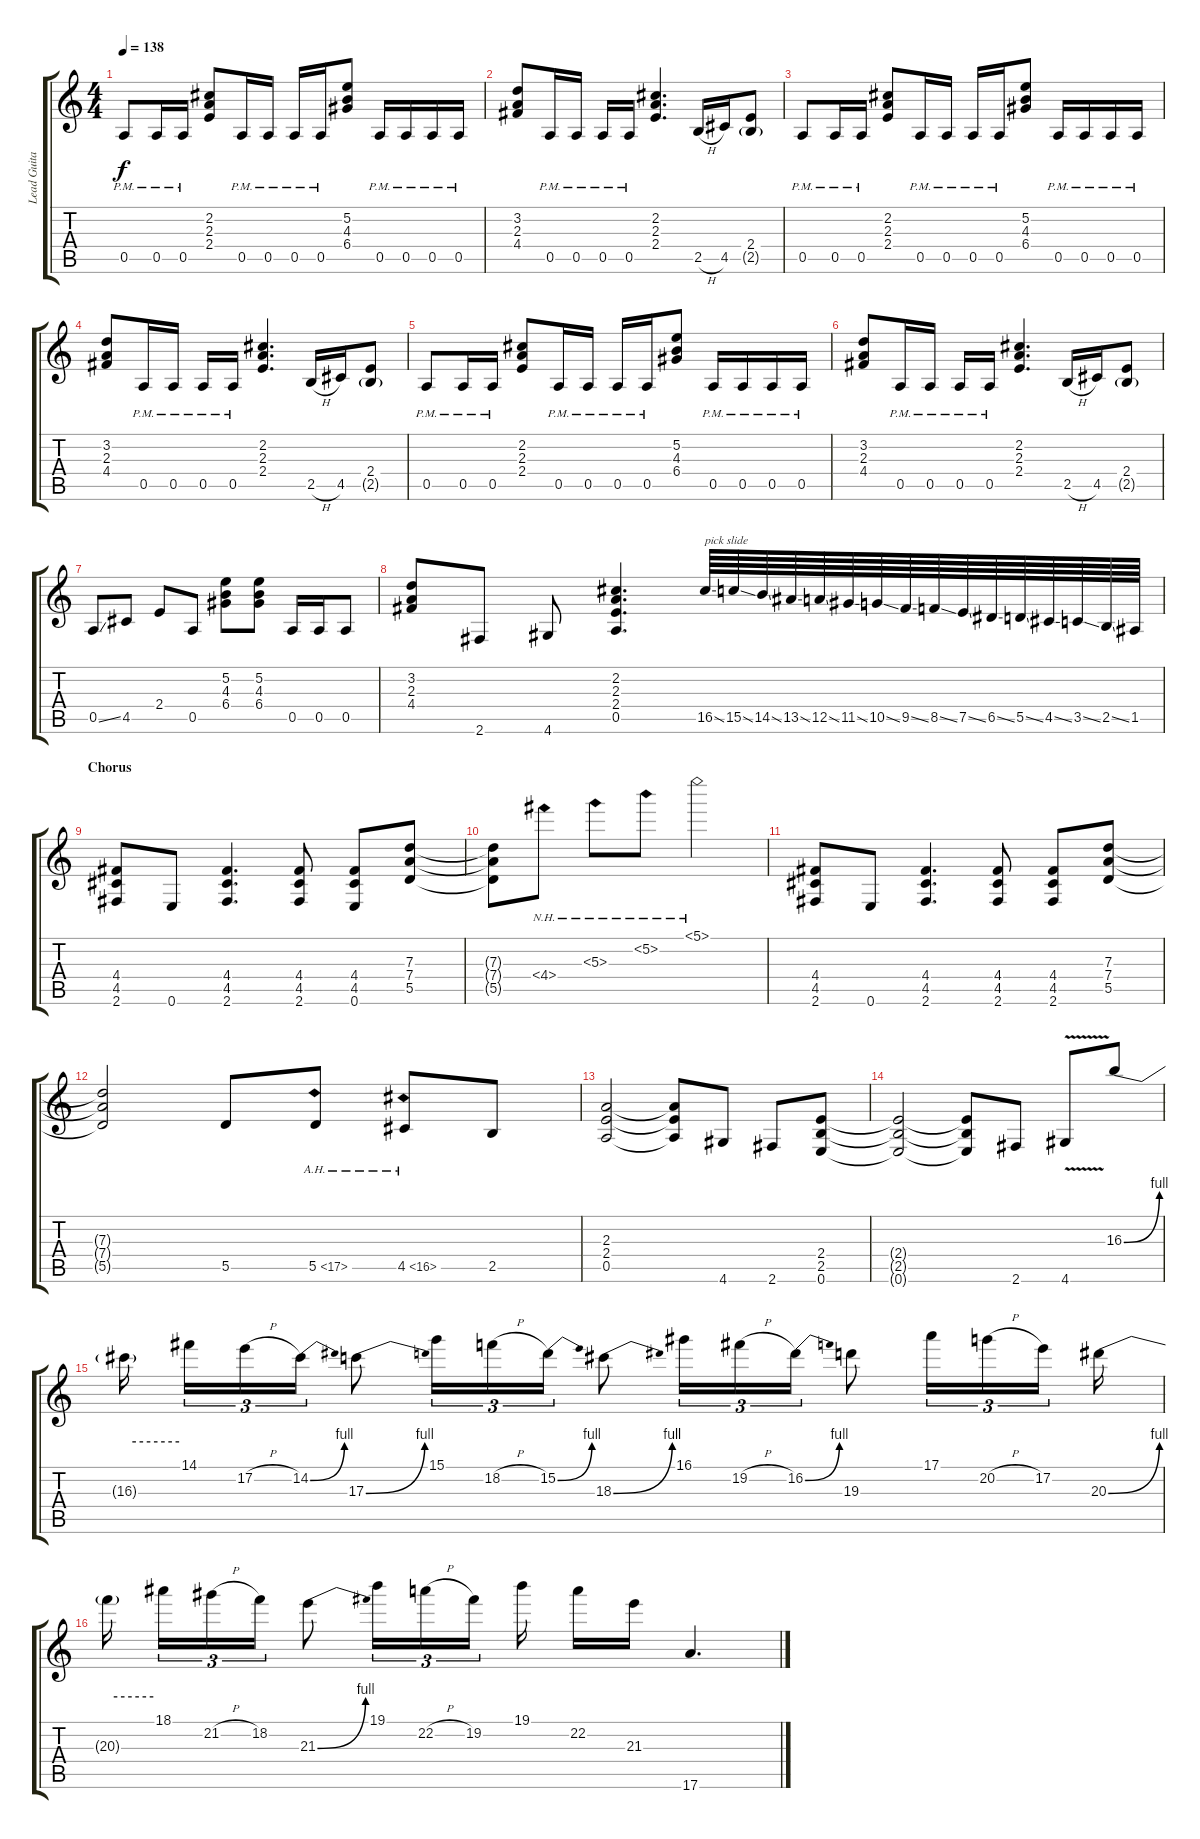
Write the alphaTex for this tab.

\track ("Lead Guitar" "Lead Guita") {instrument distortionguitar}
\staff {score tabs}
\tuning (E4 B3 G3 D3 A2 E2) {hide}
\ts (4 4)
\tempo 138
\clef g2
\ks c
0.5{pm}.8{dy f} 0.5{pm}.16 0.5{pm}.16 (2.2 2.3 2.4).8 0.5{pm}.16 0.5{pm}.16 0.5{pm}.16 0.5{pm}.16 (5.2 4.3 6.4).8 0.5{pm}.16 0.5{pm}.16 0.5{pm}.16 0.5{pm}.16 |
(3.2 2.3 4.4).8 0.5{pm}.16 0.5{pm}.16 0.5{pm}.16 0.5{pm}.16 (2.2 2.3 2.4).4{d} 2.5{h}.16 4.5.16 (2.4 2.5{g}).8 |
0.5{pm}.8 0.5{pm}.16 0.5{pm}.16 (2.2 2.3 2.4).8 0.5{pm}.16 0.5{pm}.16 0.5{pm}.16 0.5{pm}.16 (5.2 4.3 6.4).8 0.5{pm}.16 0.5{pm}.16 0.5{pm}.16 0.5{pm}.16 |
(3.2 2.3 4.4).8 0.5{pm}.16 0.5{pm}.16 0.5{pm}.16 0.5{pm}.16 (2.2 2.3 2.4).4{d} 2.5{h}.16 4.5.16 (2.4 2.5{g}).8 |
0.5{pm}.8 0.5{pm}.16 0.5{pm}.16 (2.2 2.3 2.4).8 0.5{pm}.16 0.5{pm}.16 0.5{pm}.16 0.5{pm}.16 (5.2 4.3 6.4).8 0.5{pm}.16 0.5{pm}.16 0.5{pm}.16 0.5{pm}.16 |
(3.2 2.3 4.4).8 0.5{pm}.16 0.5{pm}.16 0.5{pm}.16 0.5{pm}.16 (2.2 2.3 2.4).4{d} 2.5{h}.16 4.5.16 (2.4 2.5{g}).8 |
0.5{ss}.8 4.5.8 2.4.8 0.5.8 (5.2 4.3 6.4).8 (5.2 4.3 6.4).8 0.5.16 0.5.16 0.5.8 |
(3.2 2.3 4.4).8 2.6.8 4.6.8 (2.2 2.3 2.4 0.5).4{d} 16.5{ss}.64{txt "pick slide"} 15.5{ss}.64 14.5{ss}.64 13.5{ss}.64 12.5{ss}.64 11.5{ss}.64 10.5{ss}.64 9.5{ss}.64 8.5{ss}.64 7.5{ss}.64 6.5{ss}.64 5.5{ss}.64 4.5{ss}.64 3.5{ss}.64 2.5{ss}.64 1.5.64 |
\section ("" "Chorus")
(4.4 4.5 2.6).8 0.6.8 (4.4 4.5 2.6).4{d} (4.4 4.5 2.6).8 (4.4 4.5 0.6).8 (7.3 7.4 5.5).8 |
(7.3{t} 7.4{t} 5.5{t}).8 4.4{nh}.8 5.3{nh}.8 5.2{nh}.8 5.1{nh}.2 |
(4.4 4.5 2.6).8 0.6.8 (4.4 4.5 2.6).4{d} (4.4 4.5 2.6).8 (4.4 4.5 2.6).8 (7.3 7.4 5.5).8 |
(7.3{t} 7.4{t} 5.5{t}).2 5.5.8 5.5{ah 12}.8 4.5{ah 12}.8 2.5.8 |
(2.3 2.4 0.5).2 (2.3{t} 2.4{t} 0.5{t}).8 4.6.8 2.6.8 (2.4 2.5 0.6).8 |
(2.4{t} 2.5{t} 0.6{t}).2 (2.4{t} 2.5{t} 0.6{t}).8 2.6.8 4.6{v}.8 16.3{be (bend 0 0 60 4)}.8 |
16.3{be (hold 0 4 60 4) t}.16{beam splitsecondary} 14.1.16{tu (3 2)} 17.2{h}.16{tu (3 2)} 14.2{be (bend 0 0 60 4)}.16{tu (3 2)} 17.3{be (bend 0 0 60 4)}.8 15.1.16{tu (3 2)} 18.2{h}.16{tu (3 2)} 15.2{be (bend 0 0 60 4)}.16{tu (3 2)} 18.3{be (bend 0 0 60 4)}.8 16.1.16{tu (3 2)} 19.2{h}.16{tu (3 2)} 16.2{be (bend 0 0 60 4)}.16{tu (3 2)} 19.3.8 17.1.16{tu (3 2)} 20.2{h}.16{tu (3 2)} 17.2.16{tu (3 2) beam splitsecondary} 20.3{be (bend 0 0 60 4)}.16 |
20.3{be (hold 0 4 60 4) t}.16{beam splitsecondary} 18.1.16{tu (3 2)} 21.2{h}.16{tu (3 2)} 18.2.16{tu (3 2)} 21.3{be (bend 0 0 60 4)}.8 19.1.16{tu (3 2)} 22.2{h}.16{tu (3 2)} 19.2.16{tu (3 2) beam splitsecondary} 19.1.16 22.2.16 21.3.16 17.6.4{d}
